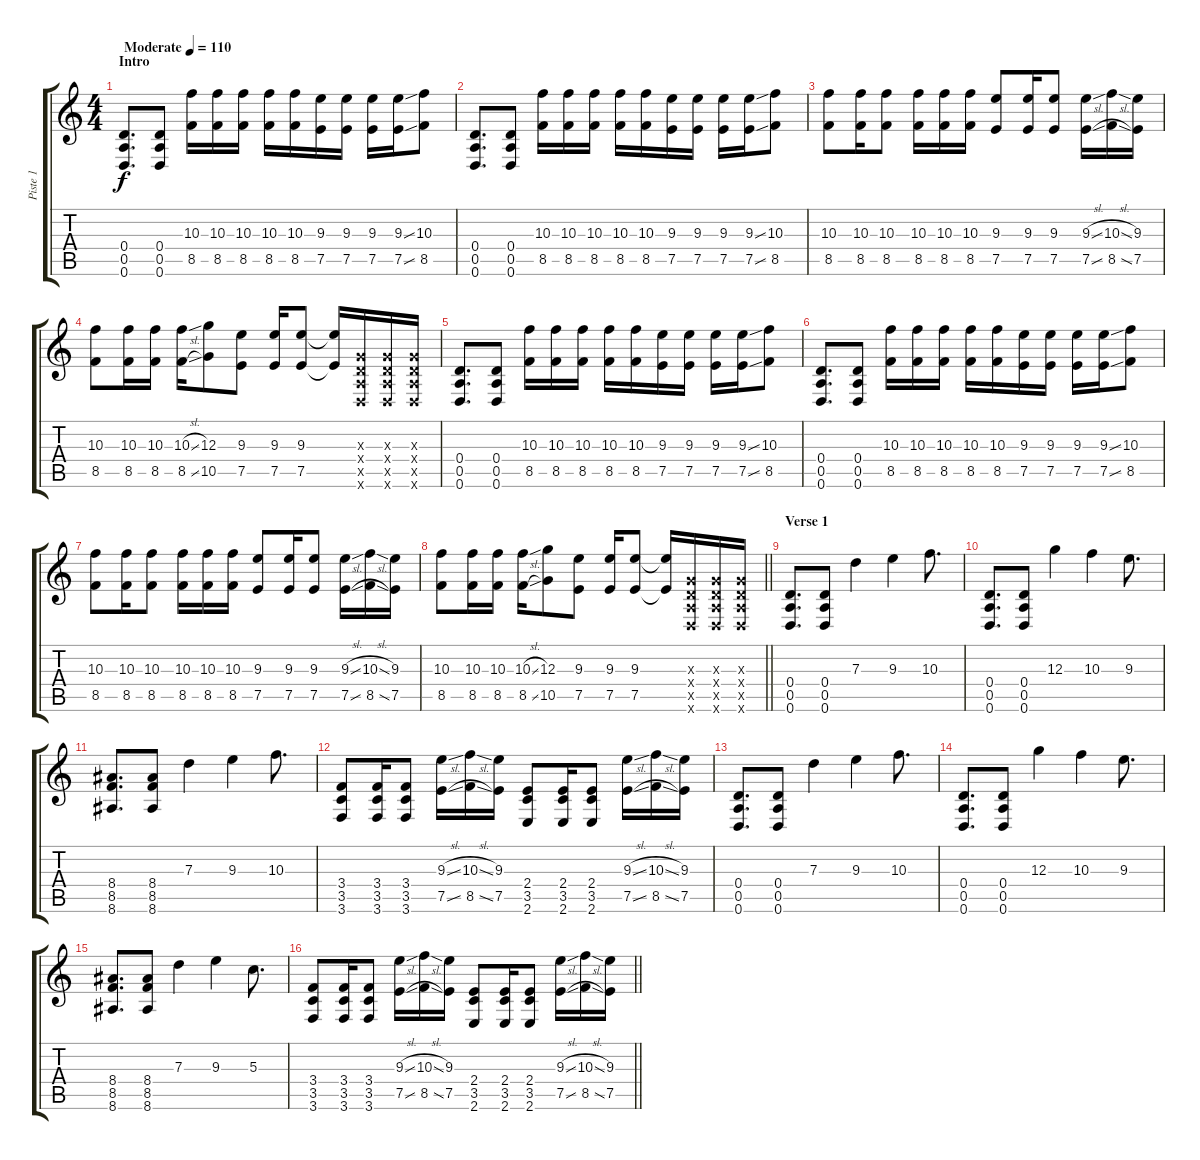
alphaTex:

\track ("Piste 1" "Piste 1") {instrument distortionguitar}
\staff {score tabs}
\tuning (E4 B3 G3 D3 A2 D2) {hide}
\ts (4 4)
\section ("" "Intro")
\tempo (110 "Moderate")
\clef g2
\ks c
(0.4 0.5 0.6).8{d dy f instrument distortionguitar} (0.4 0.5 0.6).8 (10.3 8.5).16 (10.3 8.5).16 (10.3 8.5).16 (10.3 8.5).16 (10.3 8.5).16 (9.3 7.5).16 (9.3 7.5).16 (9.3 7.5).16 (9.3{ss} 7.5{ss}).16 (10.3 8.5).8 |
(0.4 0.5 0.6).8{d} (0.4 0.5 0.6).8 (10.3 8.5).16 (10.3 8.5).16 (10.3 8.5).16 (10.3 8.5).16 (10.3 8.5).16 (9.3 7.5).16 (9.3 7.5).16 (9.3 7.5).16 (9.3{ss} 7.5{ss}).16 (10.3 8.5).8 |
(10.3 8.5).8 (10.3 8.5).16 (10.3 8.5).8 (10.3 8.5).16 (10.3 8.5).16 (10.3 8.5).16 (9.3 7.5).8 (9.3 7.5).16 (9.3 7.5).8 (9.3{sl} 7.5{sl}).16 (10.3{sl} 8.5{sl}).16 (9.3 7.5).16 |
(10.3 8.5).8 (10.3 8.5).16 (10.3 8.5).16 (10.3{sl} 8.5{sl}).16 (12.3 10.5).8 (9.3 7.5).8 (9.3 7.5).16 (9.3 7.5).8 (9.3{t} 7.5{t}).16 (0.3{x} 0.4{x} 0.5{x} 0.6{x}).16 (0.3{x} 0.4{x} 0.5{x} 0.6{x}).16 (0.3{x} 0.4{x} 0.5{x} 0.6{x}).16 |
(0.4 0.5 0.6).8{d} (0.4 0.5 0.6).8 (10.3 8.5).16 (10.3 8.5).16 (10.3 8.5).16 (10.3 8.5).16 (10.3 8.5).16 (9.3 7.5).16 (9.3 7.5).16 (9.3 7.5).16 (9.3{ss} 7.5{ss}).16 (10.3 8.5).8 |
(0.4 0.5 0.6).8{d} (0.4 0.5 0.6).8 (10.3 8.5).16 (10.3 8.5).16 (10.3 8.5).16 (10.3 8.5).16 (10.3 8.5).16 (9.3 7.5).16 (9.3 7.5).16 (9.3 7.5).16 (9.3{ss} 7.5{ss}).16 (10.3 8.5).8 |
(10.3 8.5).8 (10.3 8.5).16 (10.3 8.5).8 (10.3 8.5).16 (10.3 8.5).16 (10.3 8.5).16 (9.3 7.5).8 (9.3 7.5).16 (9.3 7.5).8 (9.3{sl} 7.5{sl}).16 (10.3{sl} 8.5{sl}).16 (9.3 7.5).16 |
\barLineRight lightlight
(10.3 8.5).8 (10.3 8.5).16 (10.3 8.5).16 (10.3{sl} 8.5{sl}).16 (12.3 10.5).8 (9.3 7.5).8 (9.3 7.5).16 (9.3 7.5).8 (9.3{t} 7.5{t}).16 (0.3{x} 0.4{x} 0.5{x} 0.6{x}).16 (0.3{x} 0.4{x} 0.5{x} 0.6{x}).16 (0.3{x} 0.4{x} 0.5{x} 0.6{x}).16 |
\section ("" "Verse 1")
(0.4 0.5 0.6).8{d} (0.4 0.5 0.6).8 7.3.4 9.3.4 10.3.8{d} |
(0.4 0.5 0.6).8{d} (0.4 0.5 0.6).8 12.3.4 10.3.4 9.3.8{d} |
(8.4 8.5 8.6).8{d} (8.4 8.5 8.6).8 7.3.4 9.3.4 10.3.8{d} |
(3.4 3.5 3.6).8 (3.4 3.5 3.6).16 (3.4 3.5 3.6).8 (9.3{sl} 7.5{sl}).16 (10.3{sl} 8.5{sl}).16 (9.3 7.5).16 (2.4 3.5 2.6).8 (2.4 3.5 2.6).16 (2.4 3.5 2.6).8 (9.3{sl} 7.5{sl}).16 (10.3{sl} 8.5{sl}).16 (9.3 7.5).16 |
(0.4 0.5 0.6).8{d} (0.4 0.5 0.6).8 7.3.4 9.3.4 10.3.8{d} |
(0.4 0.5 0.6).8{d} (0.4 0.5 0.6).8 12.3.4 10.3.4 9.3.8{d} |
(8.4 8.5 8.6).8{d} (8.4 8.5 8.6).8 7.3.4 9.3.4 5.3.8{d} |
\barLineRight lightlight
(3.4 3.5 3.6).8 (3.4 3.5 3.6).16 (3.4 3.5 3.6).8 (9.3{sl} 7.5{sl}).16 (10.3{sl} 8.5{sl}).16 (9.3 7.5).16 (2.4 3.5 2.6).8 (2.4 3.5 2.6).16 (2.4 3.5 2.6).8 (9.3{sl} 7.5{sl}).16 (10.3{sl} 8.5{sl}).16 (9.3 7.5).16
